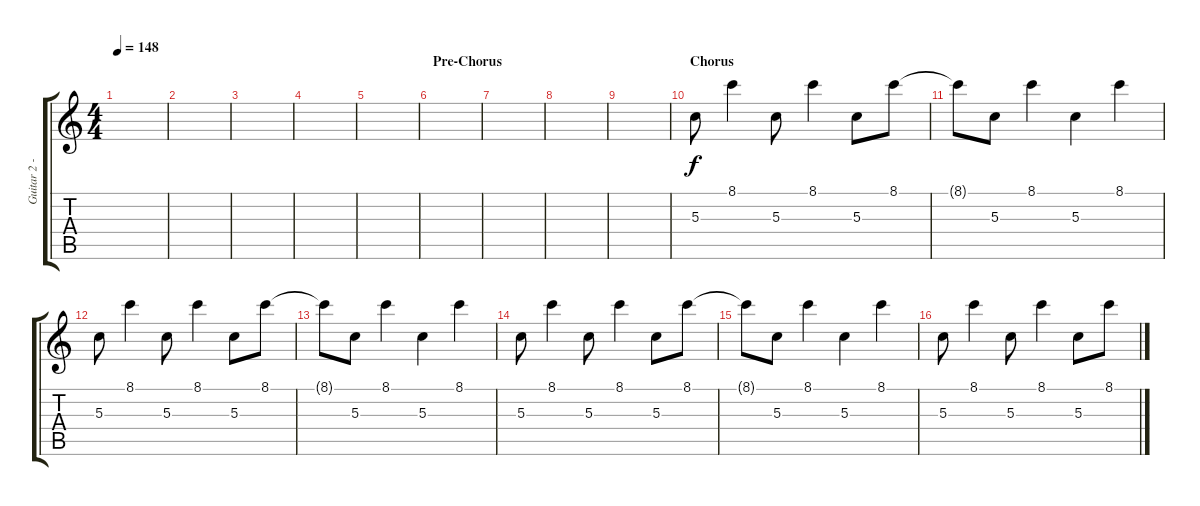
\track ("Guitar 2 - Distortion" "Guitar 2 -") {instrument distortionguitar}
\staff {score tabs}
\tuning (E4 B3 G3 D3 A2 E2) {hide}
\ts (4 4)
\tempo 148
\clef g2
\ks c
|
|
|
|
|
\section ("" "Pre-Chorus")
|
|
|
|
\section ("" "Chorus")
5.3.8 8.1.4 5.3.8 8.1.4 5.3.8 8.1.8 |
8.1{t}.8 5.3.8 8.1.4 5.3.4 8.1.4 |
5.3.8 8.1.4 5.3.8 8.1.4 5.3.8 8.1.8 |
8.1{t}.8 5.3.8 8.1.4 5.3.4 8.1.4 |
5.3.8 8.1.4 5.3.8 8.1.4 5.3.8 8.1.8 |
8.1{t}.8 5.3.8 8.1.4 5.3.4 8.1.4 |
5.3.8 8.1.4 5.3.8 8.1.4 5.3.8 8.1.8
